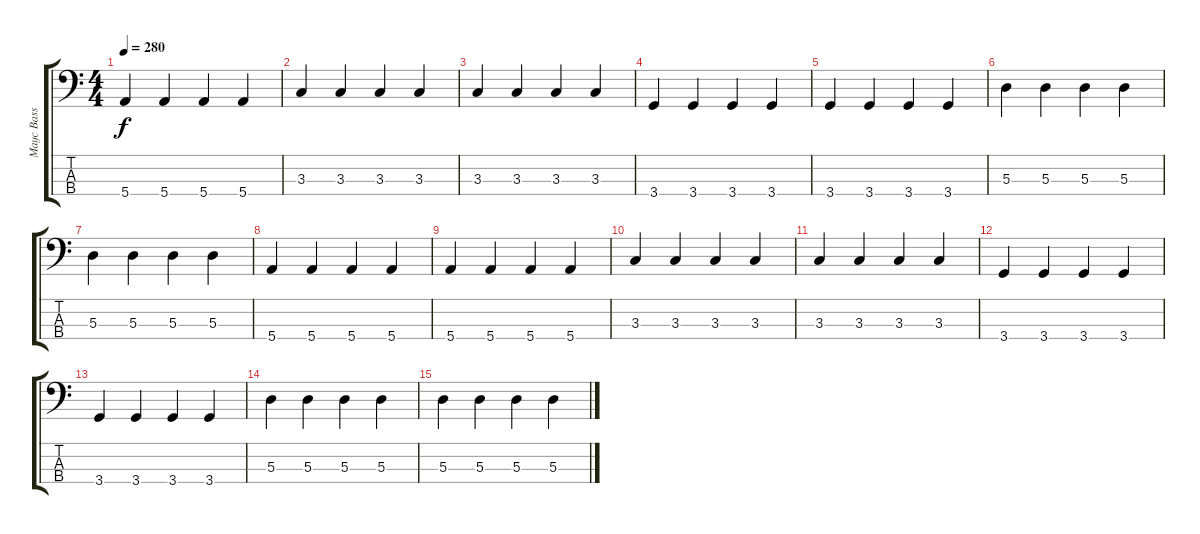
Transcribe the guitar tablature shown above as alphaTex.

\track ("Маус Bass" "Маус Bass") {instrument electricbassfinger}
\staff {score tabs}
\tuning (G2 D2 A1 E1) {hide}
\ts (4 4)
\tempo 280
\clef f4
\ks c
5.4.4{dy f} 5.4.4 5.4.4 5.4.4 |
3.3.4 3.3.4 3.3.4 3.3.4 |
3.3.4 3.3.4 3.3.4 3.3.4 |
3.4.4 3.4.4 3.4.4 3.4.4 |
3.4.4 3.4.4 3.4.4 3.4.4 |
5.3.4 5.3.4 5.3.4 5.3.4 |
5.3.4 5.3.4 5.3.4 5.3.4 |
5.4.4 5.4.4 5.4.4 5.4.4 |
5.4.4 5.4.4 5.4.4 5.4.4 |
3.3.4 3.3.4 3.3.4 3.3.4 |
3.3.4 3.3.4 3.3.4 3.3.4 |
3.4.4 3.4.4 3.4.4 3.4.4 |
3.4.4 3.4.4 3.4.4 3.4.4 |
5.3.4 5.3.4 5.3.4 5.3.4 |
5.3.4 5.3.4 5.3.4 5.3.4
